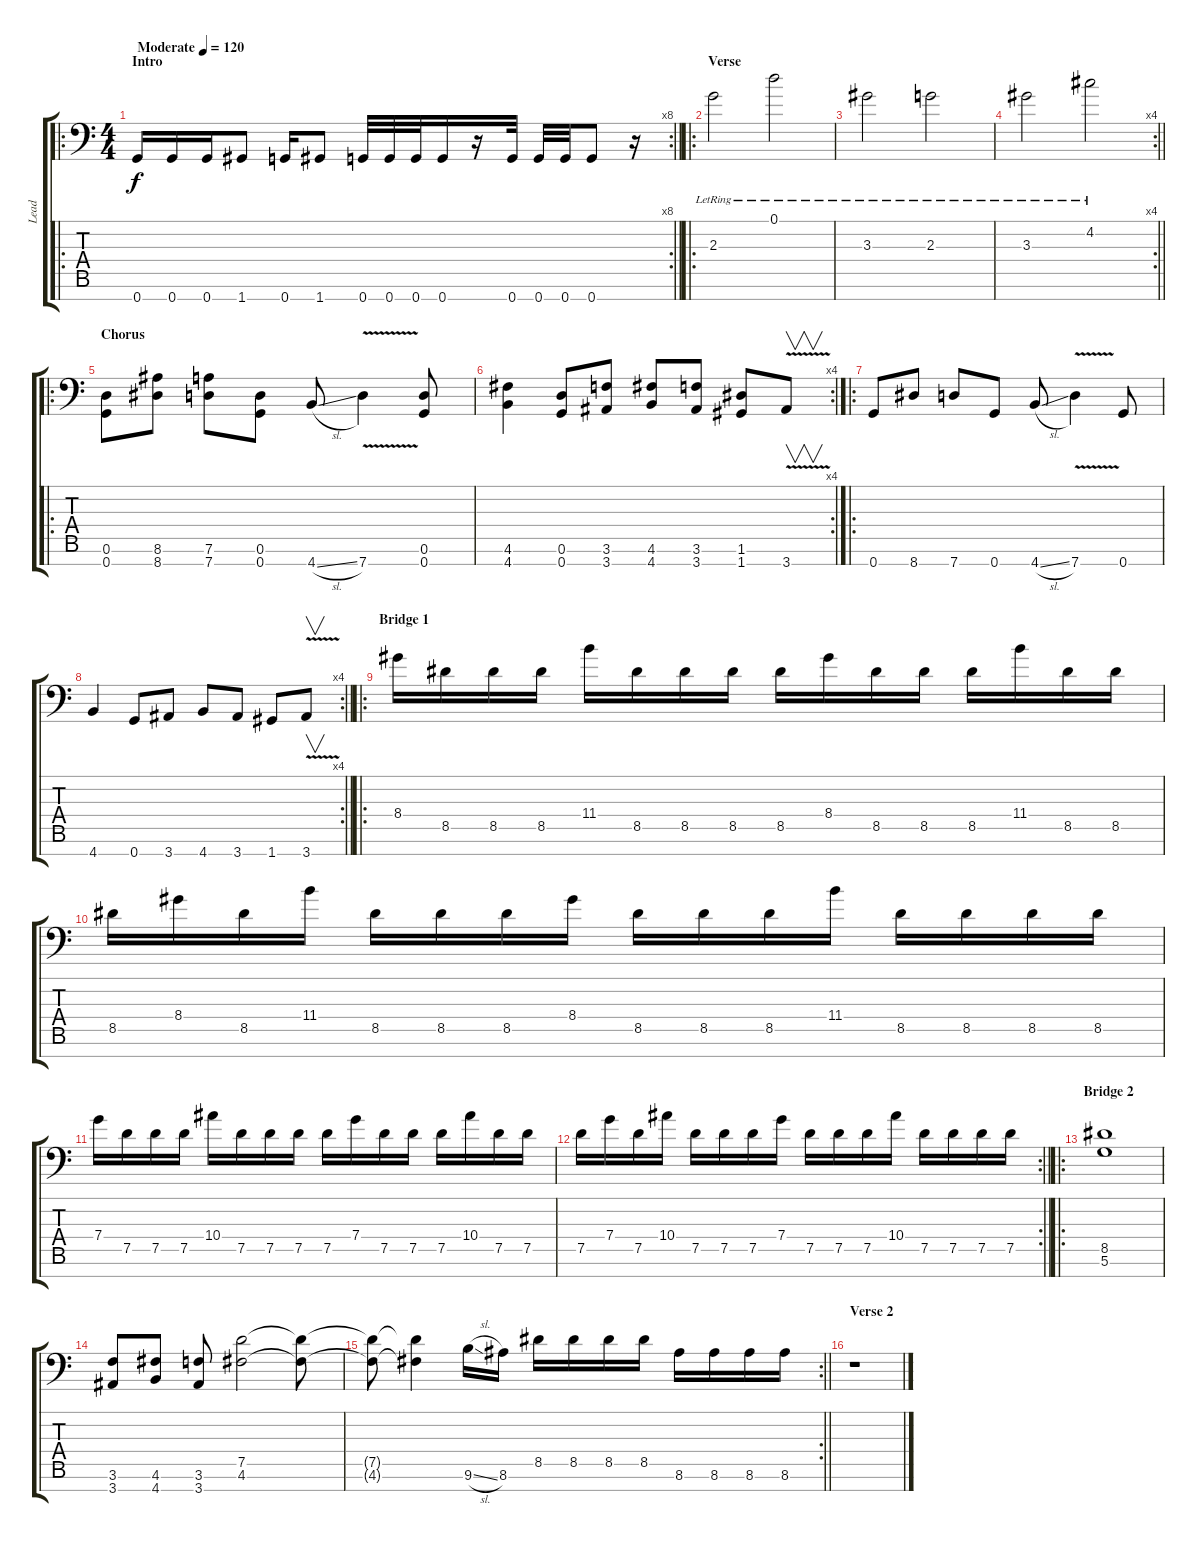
\track ("Lead" "Lead") {instrument distortionguitar}
\staff {score tabs}
\tuning (D4 A3 F3 C3 G2 D2 G1) {hide}
\ro
\rc 8
\ts (4 4)
\section ("" "Intro")
\tempo (120 "Moderate")
\clef f4
\barLineRight lightlight
\ks c
0.7.16{dy f instrument distortionguitar} 0.7.16 0.7.16 1.7.8 0.7.16 1.7.8 0.7.32 0.7.32 0.7.32 0.7.16 r.16 0.7.32 0.7.32 0.7.32 0.7.8 r.16 |
\ro
\section ("" "Verse")
2.3{lr}.2 0.1{lr}.2 |
3.3{lr}.2 2.3{lr}.2 |
\rc 4
\barLineRight lightlight
3.3{lr}.2 4.2{lr}.2 |
\ro
\section ("" "Chorus")
(0.6 0.7).8 (8.6 8.7).8 (7.6 7.7).8 (0.6 0.7).8 4.7{sl}.8 7.7{v}.4 (0.6 0.7).8 |
\rc 4
(4.6 4.7).4 (0.6 0.7).8 (3.6 3.7).8 (4.6 4.7).8 (3.6 3.7).8 (1.6 1.7).8 3.7{v}.8{v} |
\ro
0.7.8 8.7.8 7.7.8 0.7.8 4.7{sl}.8 7.7{v}.4 0.7.8 |
\rc 4
\barLineRight lightlight
4.7.4 0.7.8 3.7.8 4.7.8 3.7.8 1.7.8 3.7{v}.8{v} |
\ro
\section ("" "Bridge 1")
8.4.16 8.5.16 8.5.16 8.5.16 11.4.16 8.5.16 8.5.16 8.5.16 8.5.16 8.4.16 8.5.16 8.5.16 8.5.16 11.4.16 8.5.16 8.5.16 |
8.5.16 8.4.16 8.5.16 11.4.16 8.5.16 8.5.16 8.5.16 8.4.16 8.5.16 8.5.16 8.5.16 11.4.16 8.5.16 8.5.16 8.5.16 8.5.16 |
7.4.16 7.5.16 7.5.16 7.5.16 10.4.16 7.5.16 7.5.16 7.5.16 7.5.16 7.4.16 7.5.16 7.5.16 7.5.16 10.4.16 7.5.16 7.5.16 |
\rc 2
\barLineRight lightlight
7.5.16 7.4.16 7.5.16 10.4.16 7.5.16 7.5.16 7.5.16 7.4.16 7.5.16 7.5.16 7.5.16 10.4.16 7.5.16 7.5.16 7.5.16 7.5.16 |
\ro
\section ("" "Bridge 2")
(8.5 5.6).1 |
(3.6 3.7).8 (4.6 4.7).8 (3.6 3.7).8 (7.5 4.6).2 (7.5{t} 4.6{t}).8 |
\rc 2
\barLineRight lightlight
(7.5{t} 4.6{t}).8 (7.5{t} 4.6{t}).4 9.6{sl}.16 8.6.16 8.5.16 8.5.16 8.5.16 8.5.16 8.6.16 8.6.16 8.6.16 8.6.16 |
\section ("" "Verse 2")
r.1
